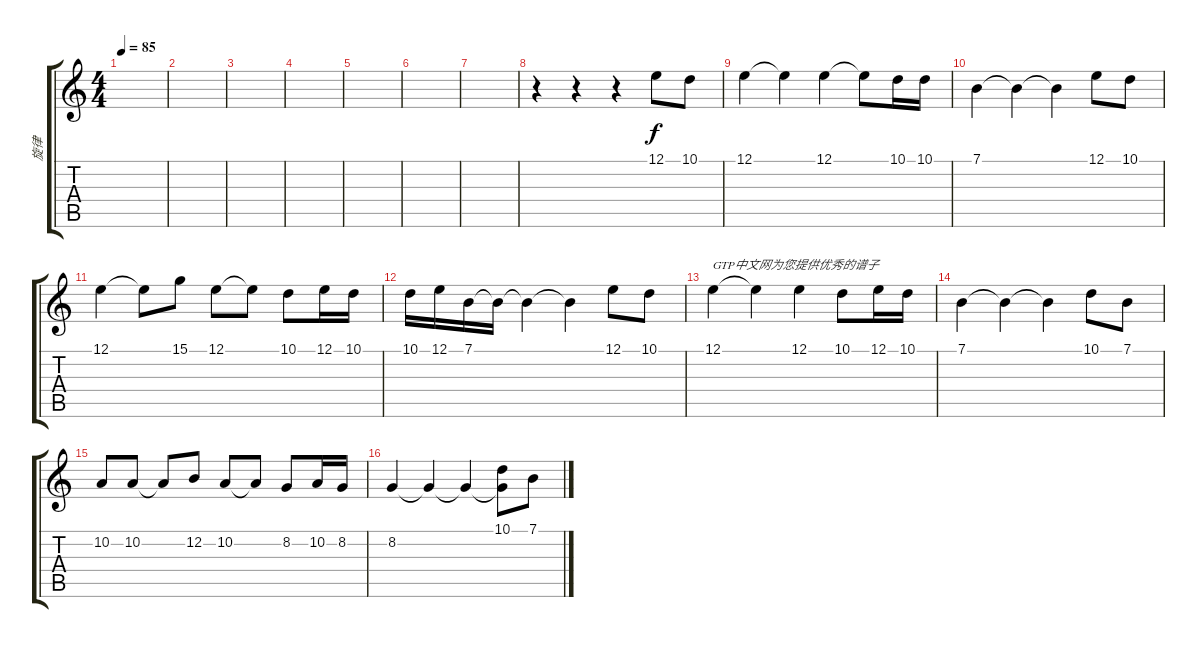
\track ("旋律" "旋律") {instrument lead2sawtooth}
\staff {score tabs}
\tuning (E4 B3 G3 D3 A2 E2) {hide}
\ts (4 4)
\tempo 85
\clef g2
\ks c
|
|
|
|
|
|
|
r.4 r.4 r.4 12.1.8 10.1.8 |
12.1.4 12.1{t}.4 12.1.4 12.1{t}.8 10.1.16 10.1.16 |
7.1.4 7.1{t}.4 7.1{t}.4 12.1.8 10.1.8 |
12.1.4 12.1{t}.8 15.1.8 12.1.8 12.1{t}.8 10.1.8 12.1.16 10.1.16 |
10.1.16 12.1.16 7.1.16 7.1{t}.16 7.1{t}.4 7.1{t}.4 12.1.8 10.1.8 |
12.1.4{txt "GTP中文网为您提供优秀的谱子"} 12.1{t}.4 12.1.4 10.1.8 12.1.16 10.1.16 |
7.1.4 7.1{t}.4 7.1{t}.4 10.1.8 7.1.8 |
10.2.8 10.2.8 10.2{t}.8 12.2.8 10.2.8 10.2{t}.8 8.2.8 10.2.16 8.2.16 |
8.2.4 8.2{t}.4 8.2{t}.4 (10.1 8.2{t}).8 7.1.8
